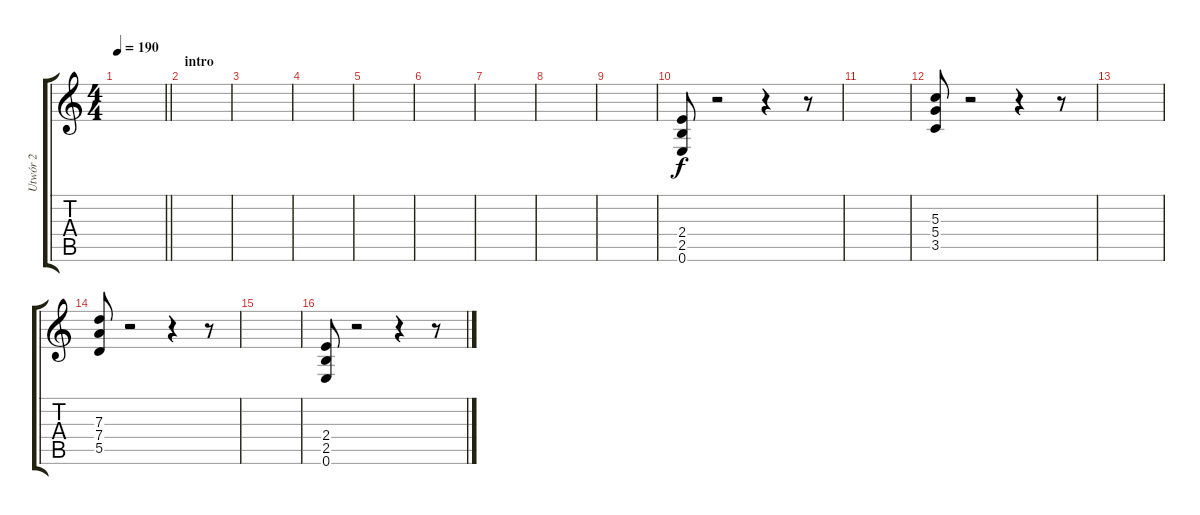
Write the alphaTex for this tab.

\track ("Utwór 2" "Utwór 2") {instrument distortionguitar}
\staff {score tabs}
\tuning (E4 B3 G3 D3 A2 E2) {hide}
\ts (4 4)
\tempo 190
\clef g2
\barLineRight lightlight
\ks c
|
\section ("" "intro")
|
|
|
|
|
|
|
|
(2.4 2.5 0.6).8 r.2 r.4 r.8 |
|
(5.3 5.4 3.5).8 r.2 r.4 r.8 |
|
(7.3 7.4 5.5).8 r.2 r.4 r.8 |
|
(2.4 2.5 0.6).8 r.2 r.4 r.8
